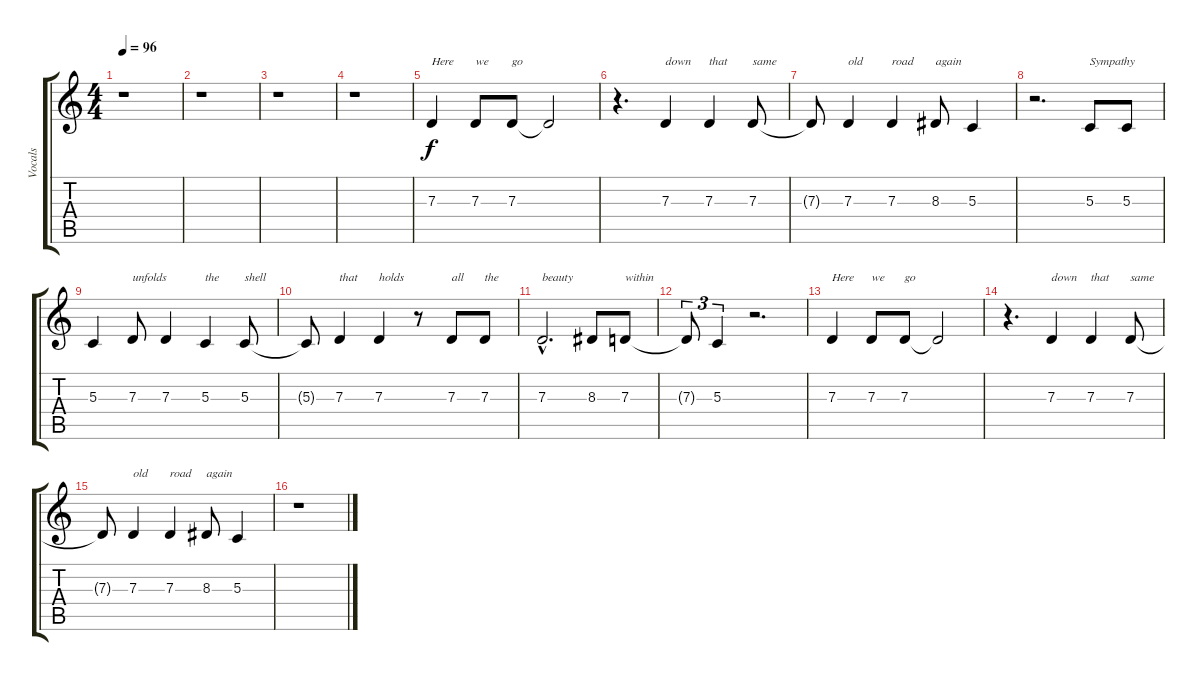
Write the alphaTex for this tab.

\track ("Vocals" "Vocals") {instrument englishhorn}
\staff {score tabs}
\tuning (E4 B3 G3 D3 A2 E2) {hide}
\ts (4 4)
\tempo 96
\clef g2
\ks c
r.1{dy f instrument englishhorn} |
r.1 |
r.1 |
r.1 |
7.3.4{txt "Here"} 7.3.8{txt "we"} 7.3.8{txt "go"} 7.3{t}.2 |
r.4{d} 7.3.4{txt "down"} 7.3.4{txt "that"} 7.3.8{txt "same"} |
7.3{t}.8 7.3.4{txt "old"} 7.3.4{txt "road"} 8.3.8{txt "again"} 5.3.4 |
r.2{d} 5.3.8{txt "Sympathy"} 5.3.8 |
5.3.4 7.3.8{txt "unfolds"} 7.3.4 5.3.4{txt "the"} 5.3.8{txt "shell"} |
5.3{t}.8 7.3.4{txt "that"} 7.3.4{txt "holds"} r.8 7.3.8{txt "all"} 7.3.8{txt "the"} |
7.3{hac}.2{d txt "beauty"} 8.3.8 7.3.8{txt "within"} |
7.3{t}.8{tu (3 2)} 5.3.4{tu (3 2)} r.2{d} |
7.3.4{txt "Here"} 7.3.8{txt "we"} 7.3.8{txt "go"} 7.3{t}.2 |
r.4{d} 7.3.4{txt "down"} 7.3.4{txt "that"} 7.3.8{txt "same"} |
7.3{t}.8 7.3.4{txt "old"} 7.3.4{txt "road"} 8.3.8{txt "again"} 5.3.4 |
r.1
